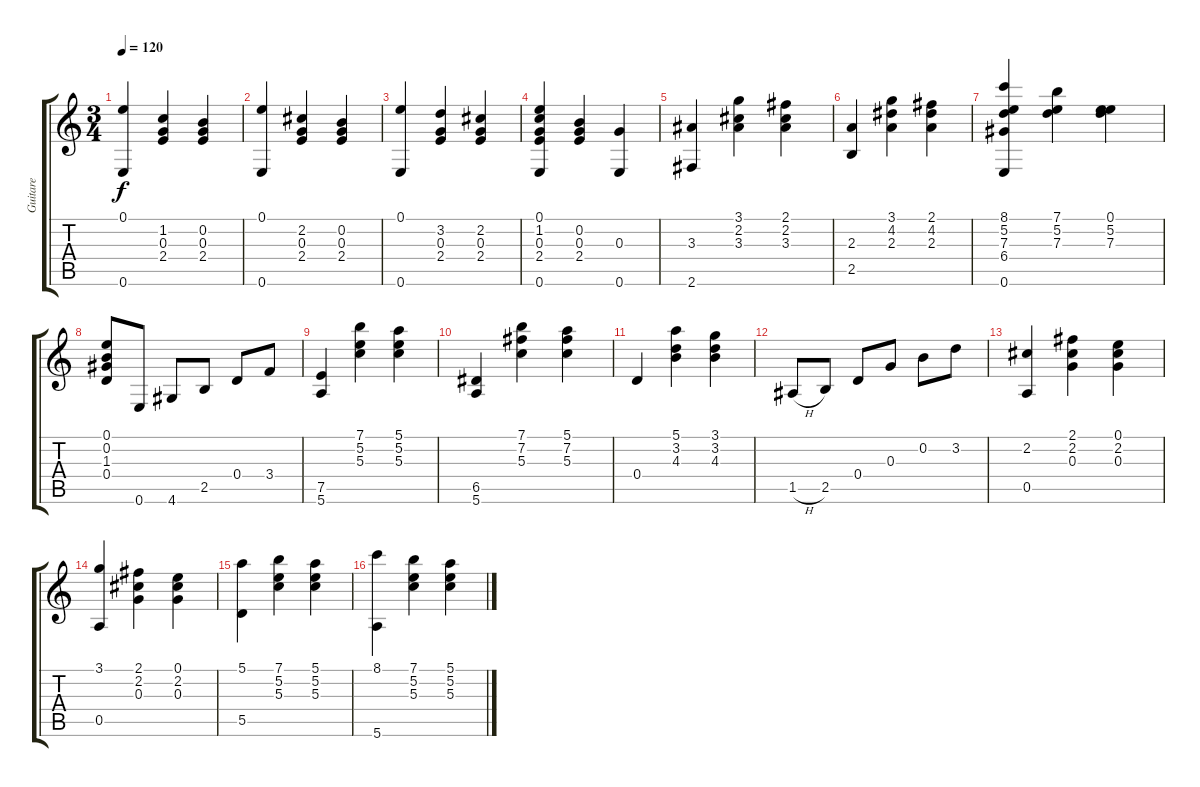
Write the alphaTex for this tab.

\track ("Guitare" "Guitare") {instrument acousticguitarnylon}
\staff {score tabs}
\tuning (E4 B3 G3 D3 A2 E2) {hide}
\ts (3 4)
\tempo 120
\clef g2
\ks c
(0.1 0.6).4{dy f instrument acousticguitarnylon} (1.2 0.3 2.4).4 (0.2 0.3 2.4).4 |
(0.1 0.6).4 (2.2 0.3 2.4).4 (0.2 0.3 2.4).4 |
(0.1 0.6).4 (3.2 0.3 2.4).4 (2.2 0.3 2.4).4 |
(0.1 1.2 0.3 2.4 0.6).4 (0.2 0.3 2.4).4 (0.3 0.6).4 |
(3.3 2.6).4 (3.1 2.2 3.3).4 (2.1 2.2 3.3).4 |
(2.3 2.5).4 (3.1 4.2 2.3).4 (2.1 4.2 2.3).4 |
(8.1 5.2 7.3 6.4 0.6).4 (7.1 5.2 7.3).4 (0.1 5.2 7.3).4 |
(0.1 0.2 1.3 0.4).8 0.6.8 4.6.8 2.5.8 0.4.8 3.4.8 |
(7.5 5.6).4 (7.1 5.2 5.3).4 (5.1 5.2 5.3).4 |
(6.5 5.6).4 (7.1 7.2 5.3).4 (5.1 7.2 5.3).4 |
0.4.4 (5.1 3.2 4.3).4 (3.1 3.2 4.3).4 |
1.5{h}.8 2.5.8 0.4.8 0.3.8 0.2.8 3.2.8 |
(2.2 0.5).4 (2.1 2.2 0.3).4 (0.1 2.2 0.3).4 |
(3.1 0.5).4 (2.1 2.2 0.3).4 (0.1 2.2 0.3).4 |
(5.1 5.5).4 (7.1 5.2 5.3).4 (5.1 5.2 5.3).4 |
(8.1 5.6).4 (7.1 5.2 5.3).4 (5.1 5.2 5.3).4
